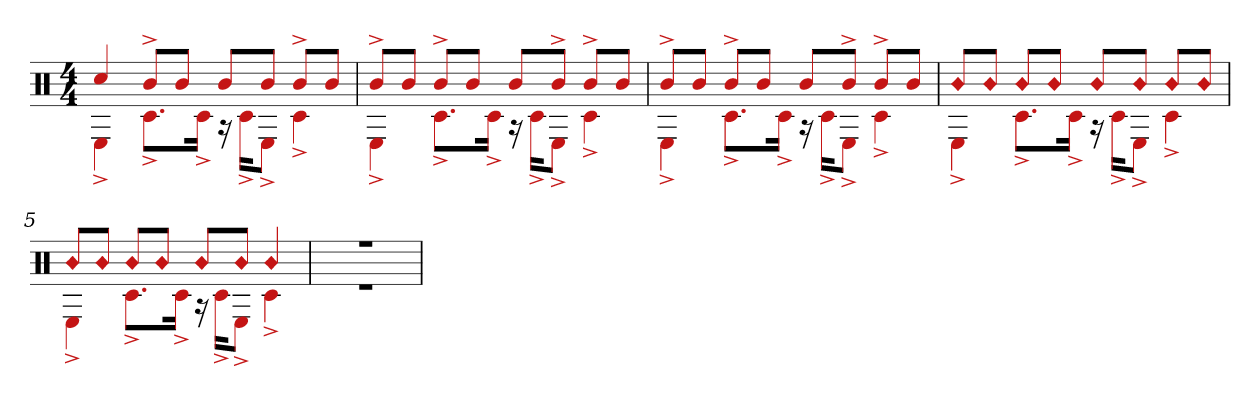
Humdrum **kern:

**kern
*part1
*staff1
*clefX
*k[]
*M4/4
=1
*^
4cc#	4E^
8b^L	8.c#^L
8bJ	.
.	16c#^Jk
8bL	16r
.	16c#^KL
8bJ	8E^J
8b^L	4c#^
8bJ	.
=2	=2
8b^L	4E^
8bJ	.
8b^L	8.c#^L
8bJ	.
.	16c#^Jk
8bL	16r
.	16c#^KL
8b^J	8E^J
8b^L	4c#^
8bJ	.
=3	=3
8b^L	4E^
8bJ	.
8b^L	8.c#^L
8bJ	.
.	16c#^Jk
8bL	16r
.	16c#^KL
8b^J	8E^J
8b^L	4c#^
8bJ	.
=4	=4
!LO:N:head=diamond	!
8bL	4E^
!LO:N:head=diamond	!
8bJ	.
!LO:N:head=diamond	!
8bL	8.c#^L
!LO:N:head=diamond	!
8bJ	.
.	16c#^Jk
!LO:N:head=diamond	!
8bL	16r
.	16c#^KL
!LO:N:head=diamond	!
8bJ	8E^J
!LO:N:head=diamond	!
8bL	4c#^
!LO:N:head=diamond	!
8bJ	.
=5	=5
!LO:N:head=diamond	!
8bL	4E^
!LO:N:head=diamond	!
8bJ	.
!LO:N:head=diamond	!
8bL	8.c#^L
!LO:N:head=diamond	!
8bJ	.
.	16c#^Jk
!LO:N:head=diamond	!
8bL	16r
.	16c#^KL
!LO:N:head=diamond	!
8bJ	8E^J
!LO:N:head=diamond	!
4b	4c#^
=6	=6
1r	1r
*v	*v
=
*-
